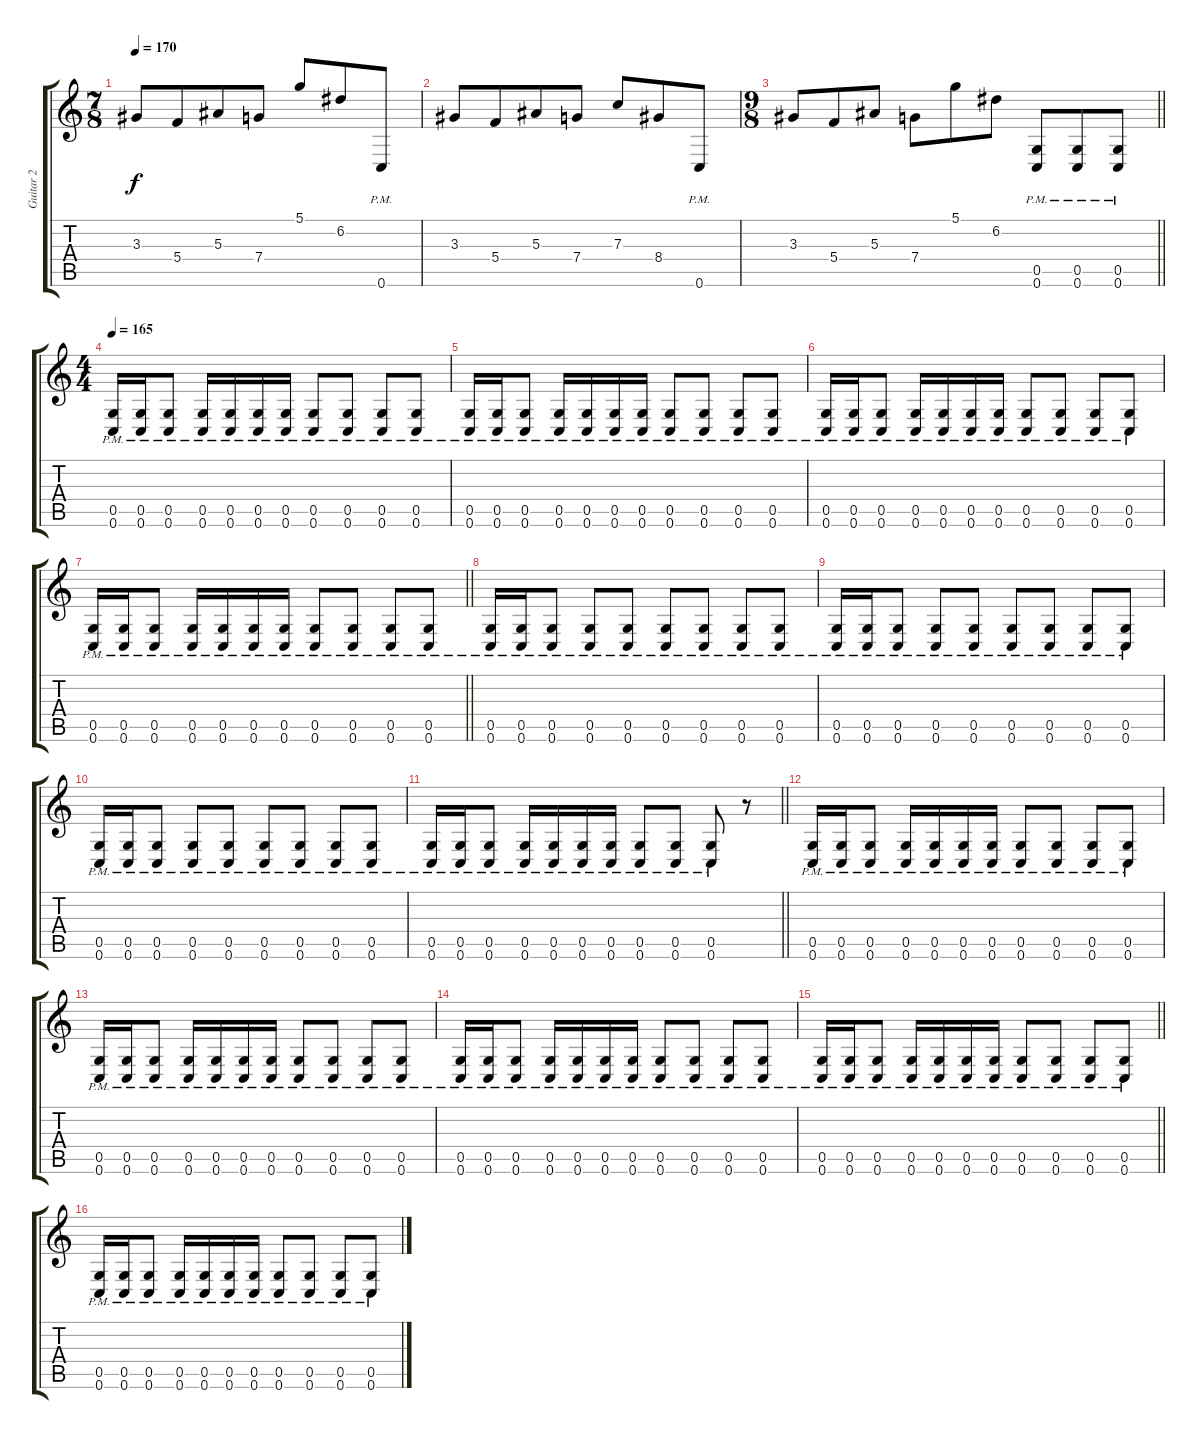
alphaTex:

\track ("Guitar 2" "Guitar 2") {instrument distortionguitar}
\staff {score tabs}
\tuning (D4 A3 F3 C3 G2 C2) {hide}
\ts (7 8)
\tempo 170
\clef g2
\ks c
3.3.8{dy f} 5.4.8 5.3.8 7.4.8 5.1.8 6.2.8 0.6{pm}.8 |
3.3.8 5.4.8 5.3.8 7.4.8 7.3.8 8.4.8 0.6{pm}.8 |
\ts (9 8)
\barLineRight lightlight
3.3.8 5.4.8 5.3.8 7.4.8 5.1.8 6.2.8 (0.5{pm} 0.6{pm}).8 (0.5{pm} 0.6{pm}).8 (0.5{pm} 0.6{pm}).8 |
\ts (4 4)
\section ("" "")
\tempo 165
(0.5{pm} 0.6{pm}).16 (0.5{pm} 0.6{pm}).16 (0.5{pm} 0.6{pm}).8 (0.5{pm} 0.6{pm}).16 (0.5{pm} 0.6{pm}).16 (0.5{pm} 0.6{pm}).16 (0.5{pm} 0.6{pm}).16 (0.5{pm} 0.6{pm}).8 (0.5{pm} 0.6{pm}).8 (0.5{pm} 0.6{pm}).8 (0.5{pm} 0.6{pm}).8 |
(0.5{pm} 0.6{pm}).16 (0.5{pm} 0.6{pm}).16 (0.5{pm} 0.6{pm}).8 (0.5{pm} 0.6{pm}).16 (0.5{pm} 0.6{pm}).16 (0.5{pm} 0.6{pm}).16 (0.5{pm} 0.6{pm}).16 (0.5{pm} 0.6{pm}).8 (0.5{pm} 0.6{pm}).8 (0.5{pm} 0.6{pm}).8 (0.5{pm} 0.6{pm}).8 |
(0.5{pm} 0.6{pm}).16 (0.5{pm} 0.6{pm}).16 (0.5{pm} 0.6{pm}).8 (0.5{pm} 0.6{pm}).16 (0.5{pm} 0.6{pm}).16 (0.5{pm} 0.6{pm}).16 (0.5{pm} 0.6{pm}).16 (0.5{pm} 0.6{pm}).8 (0.5{pm} 0.6{pm}).8 (0.5{pm} 0.6{pm}).8 (0.5{pm} 0.6{pm}).8 |
\barLineRight lightlight
(0.5{pm} 0.6{pm}).16 (0.5{pm} 0.6{pm}).16 (0.5{pm} 0.6{pm}).8 (0.5{pm} 0.6{pm}).16 (0.5{pm} 0.6{pm}).16 (0.5{pm} 0.6{pm}).16 (0.5{pm} 0.6{pm}).16 (0.5{pm} 0.6{pm}).8 (0.5{pm} 0.6{pm}).8 (0.5{pm} 0.6{pm}).8 (0.5{pm} 0.6{pm}).8 |
(0.5{pm} 0.6{pm}).16 (0.5{pm} 0.6{pm}).16 (0.5{pm} 0.6{pm}).8 (0.5{pm} 0.6{pm}).8 (0.5{pm} 0.6{pm}).8 (0.5{pm} 0.6{pm}).8 (0.5{pm} 0.6{pm}).8 (0.5{pm} 0.6{pm}).8 (0.5{pm} 0.6{pm}).8 |
(0.5{pm} 0.6{pm}).16 (0.5{pm} 0.6{pm}).16 (0.5{pm} 0.6{pm}).8 (0.5{pm} 0.6{pm}).8 (0.5{pm} 0.6{pm}).8 (0.5{pm} 0.6{pm}).8 (0.5{pm} 0.6{pm}).8 (0.5{pm} 0.6{pm}).8 (0.5{pm} 0.6{pm}).8 |
(0.5{pm} 0.6{pm}).16 (0.5{pm} 0.6{pm}).16 (0.5{pm} 0.6{pm}).8 (0.5{pm} 0.6{pm}).8 (0.5{pm} 0.6{pm}).8 (0.5{pm} 0.6{pm}).8 (0.5{pm} 0.6{pm}).8 (0.5{pm} 0.6{pm}).8 (0.5{pm} 0.6{pm}).8 |
\barLineRight lightlight
(0.5{pm} 0.6{pm}).16 (0.5{pm} 0.6{pm}).16 (0.5{pm} 0.6{pm}).8 (0.5{pm} 0.6{pm}).16 (0.5{pm} 0.6{pm}).16 (0.5{pm} 0.6{pm}).16 (0.5{pm} 0.6{pm}).16 (0.5{pm} 0.6{pm}).8 (0.5{pm} 0.6{pm}).8 (0.5{pm} 0.6{pm}).8 r.8 |
\section ("" "")
(0.5{pm} 0.6{pm}).16 (0.5{pm} 0.6{pm}).16 (0.5{pm} 0.6{pm}).8 (0.5{pm} 0.6{pm}).16 (0.5{pm} 0.6{pm}).16 (0.5{pm} 0.6{pm}).16 (0.5{pm} 0.6{pm}).16 (0.5{pm} 0.6{pm}).8 (0.5{pm} 0.6{pm}).8 (0.5{pm} 0.6{pm}).8 (0.5{pm} 0.6{pm}).8 |
(0.5{pm} 0.6{pm}).16 (0.5{pm} 0.6{pm}).16 (0.5{pm} 0.6{pm}).8 (0.5{pm} 0.6{pm}).16 (0.5{pm} 0.6{pm}).16 (0.5{pm} 0.6{pm}).16 (0.5{pm} 0.6{pm}).16 (0.5{pm} 0.6{pm}).8 (0.5{pm} 0.6{pm}).8 (0.5{pm} 0.6{pm}).8 (0.5{pm} 0.6{pm}).8 |
(0.5{pm} 0.6{pm}).16 (0.5{pm} 0.6{pm}).16 (0.5{pm} 0.6{pm}).8 (0.5{pm} 0.6{pm}).16 (0.5{pm} 0.6{pm}).16 (0.5{pm} 0.6{pm}).16 (0.5{pm} 0.6{pm}).16 (0.5{pm} 0.6{pm}).8 (0.5{pm} 0.6{pm}).8 (0.5{pm} 0.6{pm}).8 (0.5{pm} 0.6{pm}).8 |
\barLineRight lightlight
(0.5{pm} 0.6{pm}).16 (0.5{pm} 0.6{pm}).16 (0.5{pm} 0.6{pm}).8 (0.5{pm} 0.6{pm}).16 (0.5{pm} 0.6{pm}).16 (0.5{pm} 0.6{pm}).16 (0.5{pm} 0.6{pm}).16 (0.5{pm} 0.6{pm}).8 (0.5{pm} 0.6{pm}).8 (0.5{pm} 0.6{pm}).8 (0.5{pm} 0.6{pm}).8 |
(0.5{pm} 0.6{pm}).16 (0.5{pm} 0.6{pm}).16 (0.5{pm} 0.6{pm}).8 (0.5{pm} 0.6{pm}).16 (0.5{pm} 0.6{pm}).16 (0.5{pm} 0.6{pm}).16 (0.5{pm} 0.6{pm}).16 (0.5{pm} 0.6{pm}).8 (0.5{pm} 0.6{pm}).8 (0.5{pm} 0.6{pm}).8 (0.5{pm} 0.6{pm}).8
